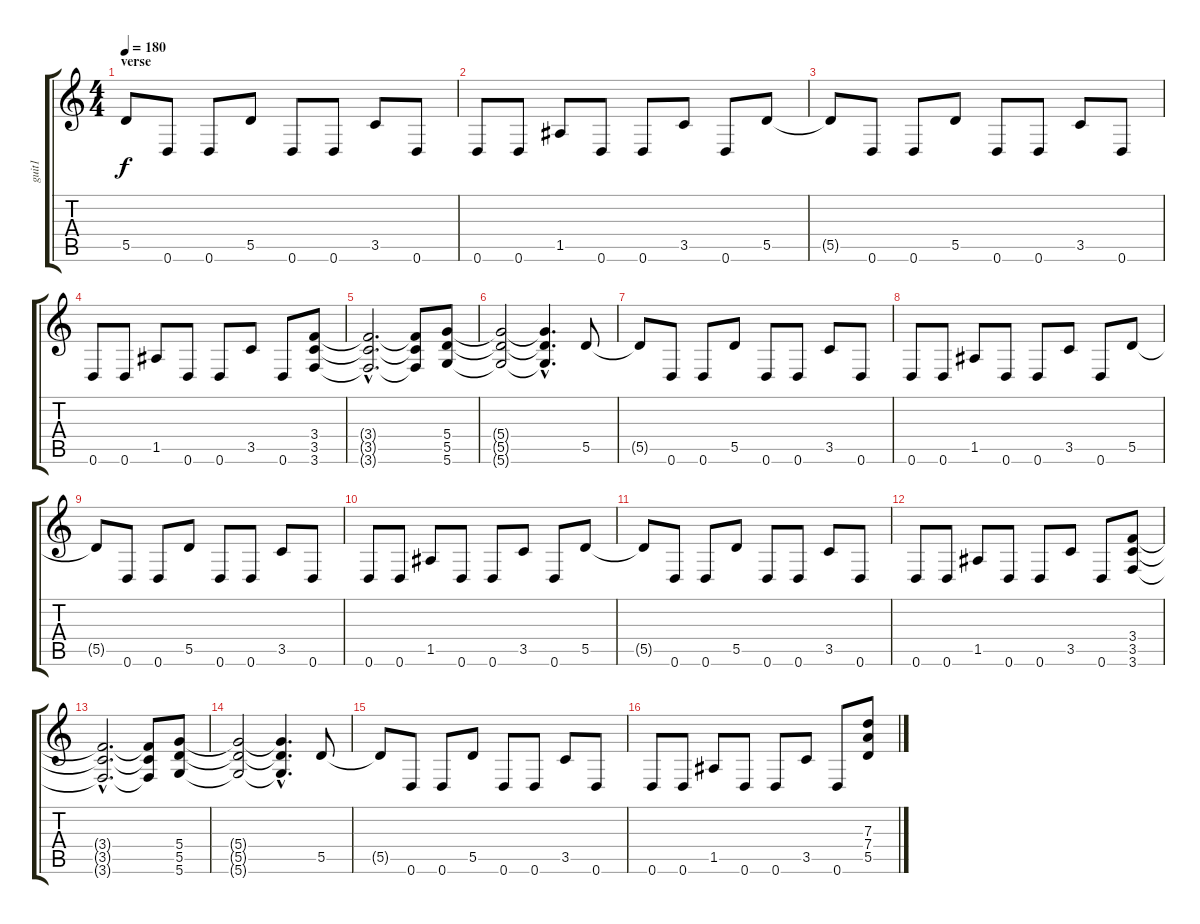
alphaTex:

\track ("guit1" "guit1") {instrument distortionguitar}
\staff {score tabs}
\tuning (E4 B3 G3 D3 A2 D2) {hide}
\ts (4 4)
\section ("" "verse")
\tempo 180
\clef g2
\ks c
5.5{t}.8{dy f} 0.6.8 0.6.8 5.5.8 0.6.8 0.6.8 3.5.8 0.6.8 |
0.6.8 0.6.8 1.5.8 0.6.8 0.6.8 3.5.8 0.6.8 5.5.8 |
5.5{t}.8 0.6.8 0.6.8 5.5.8 0.6.8 0.6.8 3.5.8 0.6.8 |
0.6.8 0.6.8 1.5.8 0.6.8 0.6.8 3.5.8 0.6.8 (3.4 3.5 3.6).8 |
(3.4{hac t} 3.5{hac t} 3.6{hac t}).2{d} (3.4{t} 3.5{t} 3.6{t}).8 (5.4 5.5 5.6).8 |
(5.4{t} 5.5{t} 5.6{t}).2 (5.4{hac t} 5.5{hac t} 5.6{hac t}).4{d} 5.5.8 |
5.5{t}.8 0.6.8 0.6.8 5.5.8 0.6.8 0.6.8 3.5.8 0.6.8 |
0.6.8 0.6.8 1.5.8 0.6.8 0.6.8 3.5.8 0.6.8 5.5.8 |
5.5{t}.8 0.6.8 0.6.8 5.5.8 0.6.8 0.6.8 3.5.8 0.6.8 |
0.6.8 0.6.8 1.5.8 0.6.8 0.6.8 3.5.8 0.6.8 5.5.8 |
5.5{t}.8 0.6.8 0.6.8 5.5.8 0.6.8 0.6.8 3.5.8 0.6.8 |
0.6.8 0.6.8 1.5.8 0.6.8 0.6.8 3.5.8 0.6.8 (3.4 3.5 3.6).8 |
(3.4{hac t} 3.5{hac t} 3.6{hac t}).2{d} (3.4{t} 3.5{t} 3.6{t}).8 (5.4 5.5 5.6).8 |
(5.4{t} 5.5{t} 5.6{t}).2 (5.4{hac t} 5.5{hac t} 5.6{hac t}).4{d} 5.5.8 |
5.5{t}.8 0.6.8 0.6.8 5.5.8 0.6.8 0.6.8 3.5.8 0.6.8 |
0.6.8 0.6.8 1.5.8 0.6.8 0.6.8 3.5.8 0.6.8 (7.3 7.4 5.5).8
